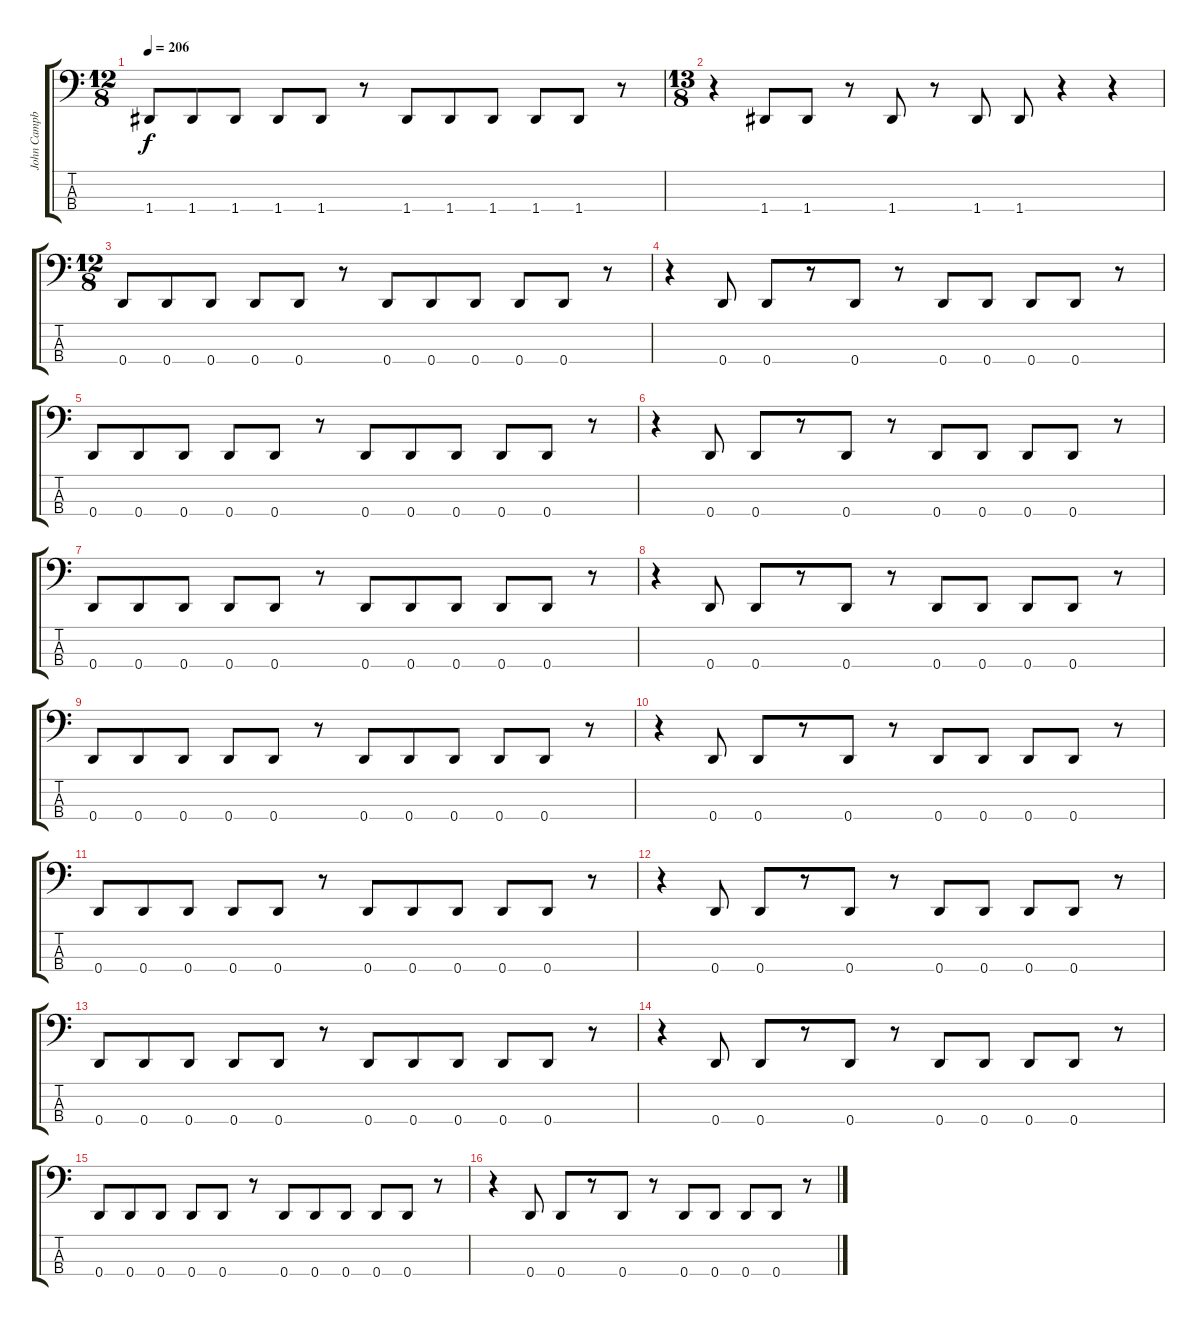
\track ("John Campbell" "John Campb") {instrument electricbasspick}
\staff {score tabs}
\tuning (G2 D2 A1 D1) {hide}
\ts (12 8)
\tempo 206
\clef f4
\ks c
1.4.8{dy f} 1.4.8 1.4.8 1.4.8 1.4.8 r.8 1.4.8 1.4.8 1.4.8 1.4.8 1.4.8 r.8 |
\ts (13 8)
r.4 1.4.8 1.4.8 r.8 1.4.8 r.8 1.4.8 1.4.8 r.4 r.4 |
\ts (12 8)
0.4.8 0.4.8 0.4.8 0.4.8 0.4.8 r.8 0.4.8 0.4.8 0.4.8 0.4.8 0.4.8 r.8 |
r.4 0.4.8 0.4.8 r.8 0.4.8 r.8 0.4.8 0.4.8 0.4.8 0.4.8 r.8 |
0.4.8 0.4.8 0.4.8 0.4.8 0.4.8 r.8 0.4.8 0.4.8 0.4.8 0.4.8 0.4.8 r.8 |
r.4 0.4.8 0.4.8 r.8 0.4.8 r.8 0.4.8 0.4.8 0.4.8 0.4.8 r.8 |
0.4.8 0.4.8 0.4.8 0.4.8 0.4.8 r.8 0.4.8 0.4.8 0.4.8 0.4.8 0.4.8 r.8 |
r.4 0.4.8 0.4.8 r.8 0.4.8 r.8 0.4.8 0.4.8 0.4.8 0.4.8 r.8 |
0.4.8 0.4.8 0.4.8 0.4.8 0.4.8 r.8 0.4.8 0.4.8 0.4.8 0.4.8 0.4.8 r.8 |
r.4 0.4.8 0.4.8 r.8 0.4.8 r.8 0.4.8 0.4.8 0.4.8 0.4.8 r.8 |
0.4.8 0.4.8 0.4.8 0.4.8 0.4.8 r.8 0.4.8 0.4.8 0.4.8 0.4.8 0.4.8 r.8 |
r.4 0.4.8 0.4.8 r.8 0.4.8 r.8 0.4.8 0.4.8 0.4.8 0.4.8 r.8 |
0.4.8 0.4.8 0.4.8 0.4.8 0.4.8 r.8 0.4.8 0.4.8 0.4.8 0.4.8 0.4.8 r.8 |
r.4 0.4.8 0.4.8 r.8 0.4.8 r.8 0.4.8 0.4.8 0.4.8 0.4.8 r.8 |
0.4.8 0.4.8 0.4.8 0.4.8 0.4.8 r.8 0.4.8 0.4.8 0.4.8 0.4.8 0.4.8 r.8 |
r.4 0.4.8 0.4.8 r.8 0.4.8 r.8 0.4.8 0.4.8 0.4.8 0.4.8 r.8
